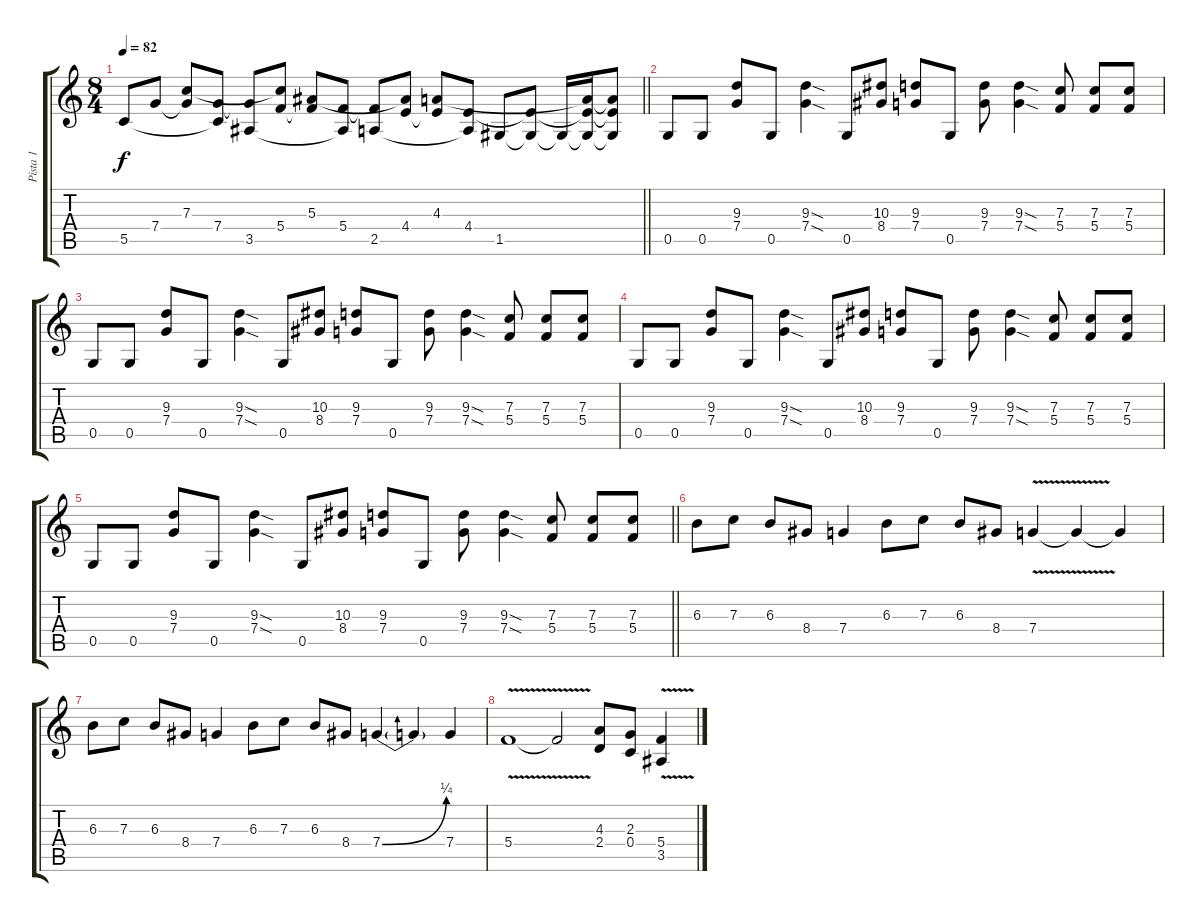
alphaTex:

\track ("Pista 1" "Pista 1") {instrument overdrivenguitar}
\staff {score tabs}
\tuning (D4 A3 F3 C3 G2 D2) {hide}
\ts (8 4)
\tempo 82
\clef g2
\barLineRight lightlight
\ks c
5.5.8{dy f} 7.4.8 (7.3 7.4{t}).8 (7.4 5.5{t}).8 (7.4{t} 3.5).8 (7.3{t} 5.4).8 (5.3 5.4{t}).8 (5.4 3.5{t}).8 (5.4{t} 2.5).8 (5.3{t} 4.4).8 (4.3 4.4{t}).8 (4.4 2.5{t}).8 1.5.8 (4.4{t} 1.5{t}).8 1.5{t}.16 (4.3{t} 4.4{t} 1.5{t}).16 (4.3{t} 4.4{t} 1.5{t}).8 |
0.5.8 0.5.8 (9.3 7.4).8 0.5.8 (9.3{sod} 7.4{sod}).4 0.5.8 (10.3 8.4).8 (9.3 7.4).8 0.5.8 (9.3 7.4).8 (9.3{sod} 7.4{sod}).4 (7.3 5.4).8 (7.3 5.4).8 (7.3 5.4).8 |
0.5.8 0.5.8 (9.3 7.4).8 0.5.8 (9.3{sod} 7.4{sod}).4 0.5.8 (10.3 8.4).8 (9.3 7.4).8 0.5.8 (9.3 7.4).8 (9.3{sod} 7.4{sod}).4 (7.3 5.4).8 (7.3 5.4).8 (7.3 5.4).8 |
0.5.8 0.5.8 (9.3 7.4).8 0.5.8 (9.3{sod} 7.4{sod}).4 0.5.8 (10.3 8.4).8 (9.3 7.4).8 0.5.8 (9.3 7.4).8 (9.3{sod} 7.4{sod}).4 (7.3 5.4).8 (7.3 5.4).8 (7.3 5.4).8 |
\barLineRight lightlight
0.5.8 0.5.8 (9.3 7.4).8 0.5.8 (9.3{sod} 7.4{sod}).4 0.5.8 (10.3 8.4).8 (9.3 7.4).8 0.5.8 (9.3 7.4).8 (9.3{sod} 7.4{sod}).4 (7.3 5.4).8 (7.3 5.4).8 (7.3 5.4).8 |
6.3.8 7.3.8 6.3.8 8.4.8 7.4.4 6.3.8 7.3.8 6.3.8 8.4.8 7.4{v}.4 7.4{t}.4 7.4{t}.4 |
6.3.8 7.3.8 6.3.8 8.4.8 7.4.4 6.3.8 7.3.8 6.3.8 8.4.8 7.4{be (bend 0 0 60 1)}.4 7.4{t}.4 7.4.4 |
5.4{v}.1 5.4{t}.2 (4.3 2.4).8 (2.3 0.4).8 (5.4{v} 3.5).4
